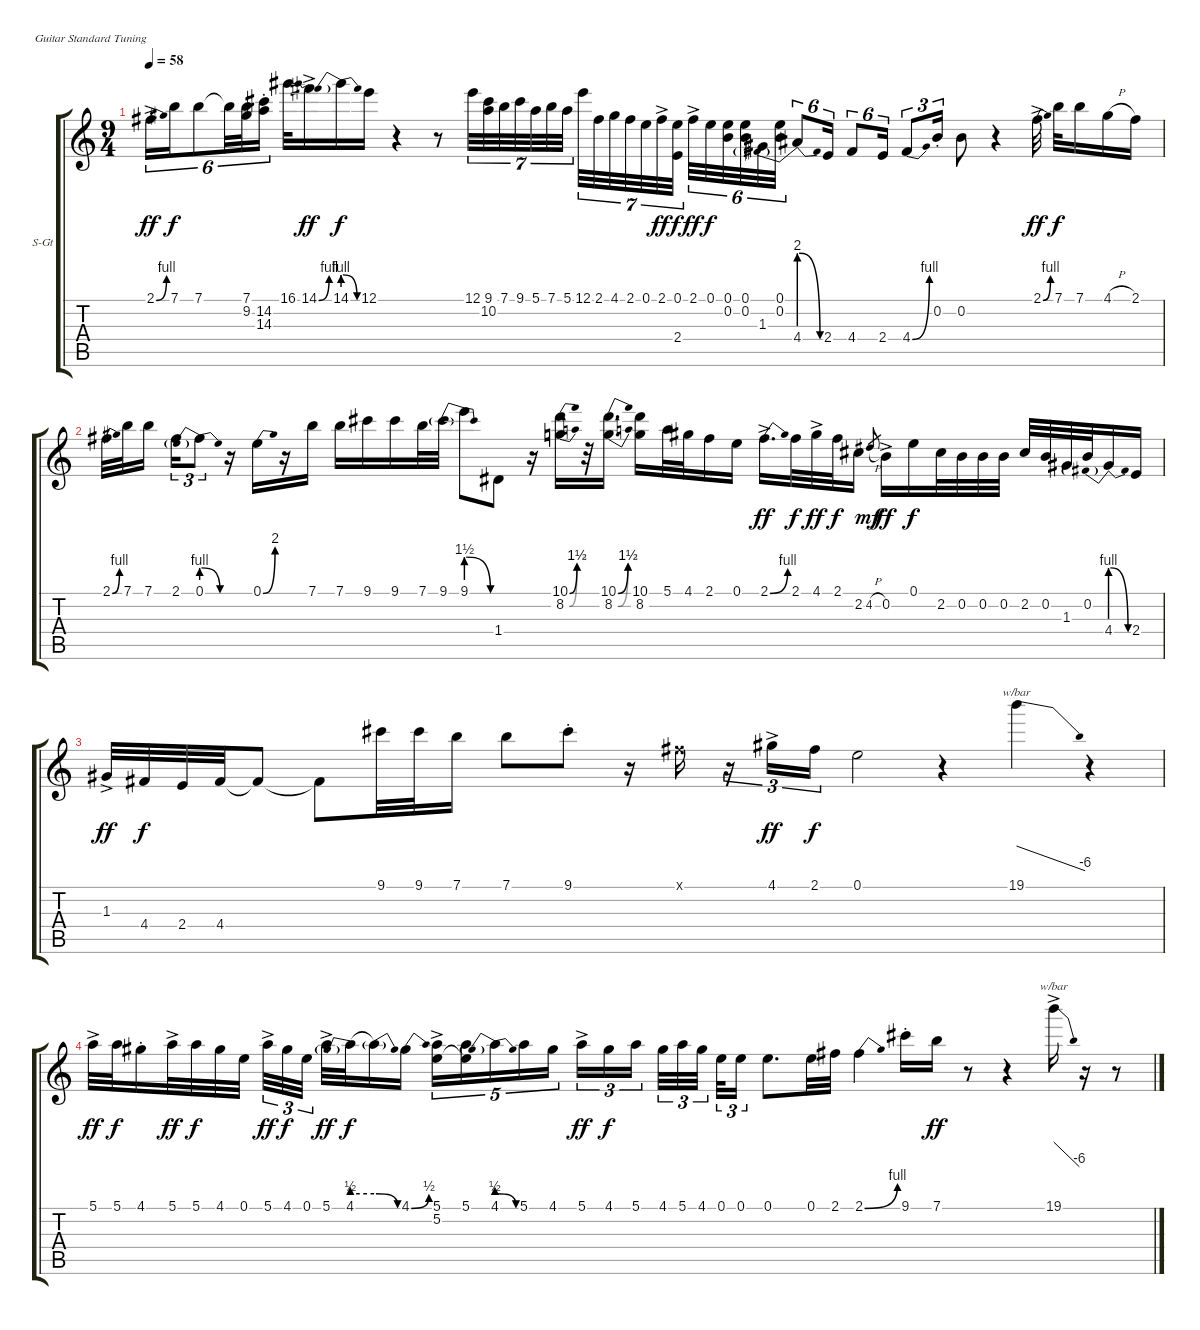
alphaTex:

\defaultSystemsLayout 4
\bracketExtendMode groupsimilarinstruments
\firstSystemTrackNameOrientation horizontal
\otherSystemsTrackNameOrientation horizontal
\track ("Steel Guitar" "S-Gt") {instrument acousticguitarsteel}
\staff {score tabs}
\tuning (E4 B3 G3 D3 A2 E2)
\ts (9 4)
\tempo 58
\clef g2
\ks c
2.1{be (bend 0 0 60 4) ac}.16{tu (6 4) dy ff} 7.1.16{tu (6 4) dy f} 7.1.8{tu (6 4)} 7.1{t}.32{tu (6 4)} (7.1 9.2).32{tu (6 4)} (14.2{st} 14.3{st}).16{tu (6 4)} 16.1.32 14.1{be (bend 0 0 60 4) ac}.16{d dy ff} 14.1{be (prebendrelease 0 4 60 0)}.16{dy f} 12.1.16 r.4 r.8 12.1.32{tu (7 4)} (9.1 10.2).32{tu (7 4)} 7.1.32{tu (7 4)} 9.1.32{tu (7 4)} 5.1.32{tu (7 4)} 7.1.32{tu (7 4)} 5.1.32{tu (7 4)} 12.1.32{tu (7 4)} 2.1.32{tu (7 4)} 4.1.32{tu (7 4)} 2.1.32{tu (7 4)} 0.1.32{tu (7 4)} 2.1{ac}.32{tu (7 4) dy ff} (0.1 2.4).32{tu (7 4) dy f} 2.1{ac}.32{tu (6 4) dy ff} 0.1.32{tu (6 4) dy f} (0.1 0.2).32{tu (6 4)} (0.1 0.2).32{tu (6 4)} 1.3.32{tu (6 4)} (0.1 0.2).32{tu (6 4)} 4.4{be (prebendrelease 0 8 60 0)}.8{tu (6 4)} 2.4.16{tu (6 4)} 4.4.8{tu (6 4)} 2.4.16{tu (6 4)} 4.4{be (bend 0 0 60 4)}.8{tu (3 2)} 0.2{st}.16{tu (3 2)} 0.2.8 r.4 2.1{be (bend 0 0 60 4) ac}.32{dy ff} 7.1.32{dy f} 7.1.16 4.1{h}.16 2.1.16 |
2.1{be (bend 0 0 60 4)}.32 7.1.32 7.1.16 2.1.16{tu (3 2)} 0.1{be (prebendrelease 0 4 60 0)}.8{tu (3 2)} r.16 0.1{be (bend 0 0 60 8)}.16 r.16 7.1.16 7.1.16 9.1.16 9.1.16 7.1.32 9.1.32 9.1{be (prebendrelease 0 6 60 0)}.8 1.4.8 r.16 (10.1{be (bend 0 0 60 6)} 8.2{be (bend 0 0 60 5)}).16 r.32 (10.1{be (bend 0 0 60 6)} 8.2{be (bend 0 0 60 5)}).16{d} (10.1 8.2).16 5.1.32 4.1.32 2.1.16 0.1.16 2.1{be (bend 0 0 60 4) ac}.16{d dy ff} 2.1.32{dy f} 4.1{ac}.32{dy ff} 2.1.32{dy f} 2.2.16 4.2{h}.8{gr dy mf} 0.2{ac}.16{dy ff} 0.1.16{dy f} 2.2.32 0.2.32 0.2.32 0.2.32 2.2.32 0.2.32 1.3.32 0.2.32 4.4{be (prebendrelease 0 4 60 0)}.16 2.4.16 |
1.3{ac}.32{dy ff} 4.4.32{dy f} 2.4.32 4.4.32 4.4{t}.8 4.4{t}.8 9.1.32 9.1.32 7.1.16 7.1.8 9.1{st}.8 r.16 2.1{x}.16 r.16{tu (3 2)} 4.1{ac}.16{tu (3 2) dy ff} 2.1.16{tu (3 2) dy f} 0.1.2 r.4 19.1.4{tbe (dive default 0 0 60 -24)} r.4 |
5.1{ac}.32{dy ff} 5.1.32{dy f} 4.1{st}.16 5.1{ac}.32{dy ff} 5.1.32{dy f} 4.1.32 0.1.32 5.1{ac}.32{tu (3 2) dy ff} 4.1.32{tu (3 2) dy f} 0.1.32{tu (3 2)} 5.1{ac}.32{dy ff} 4.1{be (prebend 0 2 60 2)}.32{dy f} 4.1{be (release 0 2 60 0) t}.16 4.1{be (bend 0 0 60 2)}.16 (5.1{ac} 5.2).16{tu (5 4)} (5.1 5.2{t}).16{tu (5 4)} 4.1{be (prebendrelease 0 2 60 0)}.16{tu (5 4)} 5.1.16{tu (5 4)} 4.1.16{tu (5 4)} 5.1{ac}.16{tu (3 2) dy ff} 4.1.16{tu (3 2) dy f} 5.1.16{tu (3 2)} 4.1.32{tu (3 2)} 5.1.32{tu (3 2)} 4.1.32{tu (3 2)} 0.1.32{tu (3 2)} 0.1.16{tu (3 2)} 0.1.8{d} 0.1.32 2.1.32 2.1{be (bend 0 0 60 4)}.4 9.1{st}.16 7.1.16{dy ff} r.8 r.4 19.1{ac}.16{tbe (dive default 0 0 60 -24)} r.16 r.8
